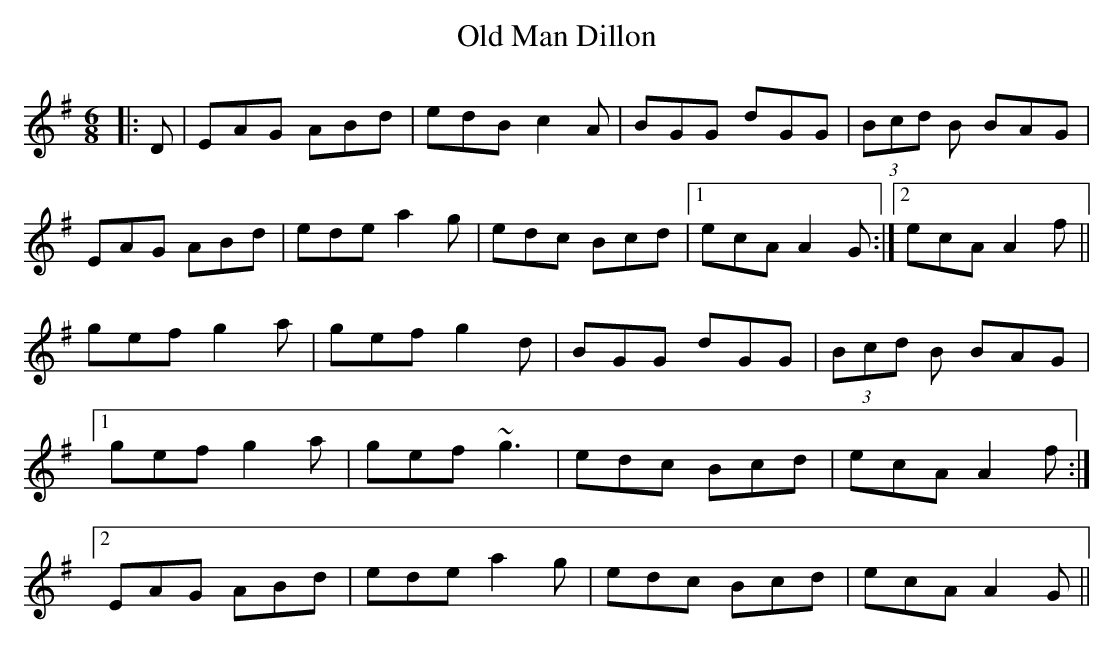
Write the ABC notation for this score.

X:1
T: Old Man Dillon
M: 6/8
L: 1/8
K: Ador
|:D|EAG ABd|edB c2A|BGG dGG|(3Bcd B BAG|
EAG ABd|ede a2g|edc Bcd|1 ecA A2G:|2 ecA A2f||
gef g2a|gef g2d|BGG dGG|(3Bcd B BAG|
[1 gef g2a|gef ~g3|edc Bcd|ecA A2f:|
[2 EAG ABd|ede a2g|edc Bcd|ecA A2G||
